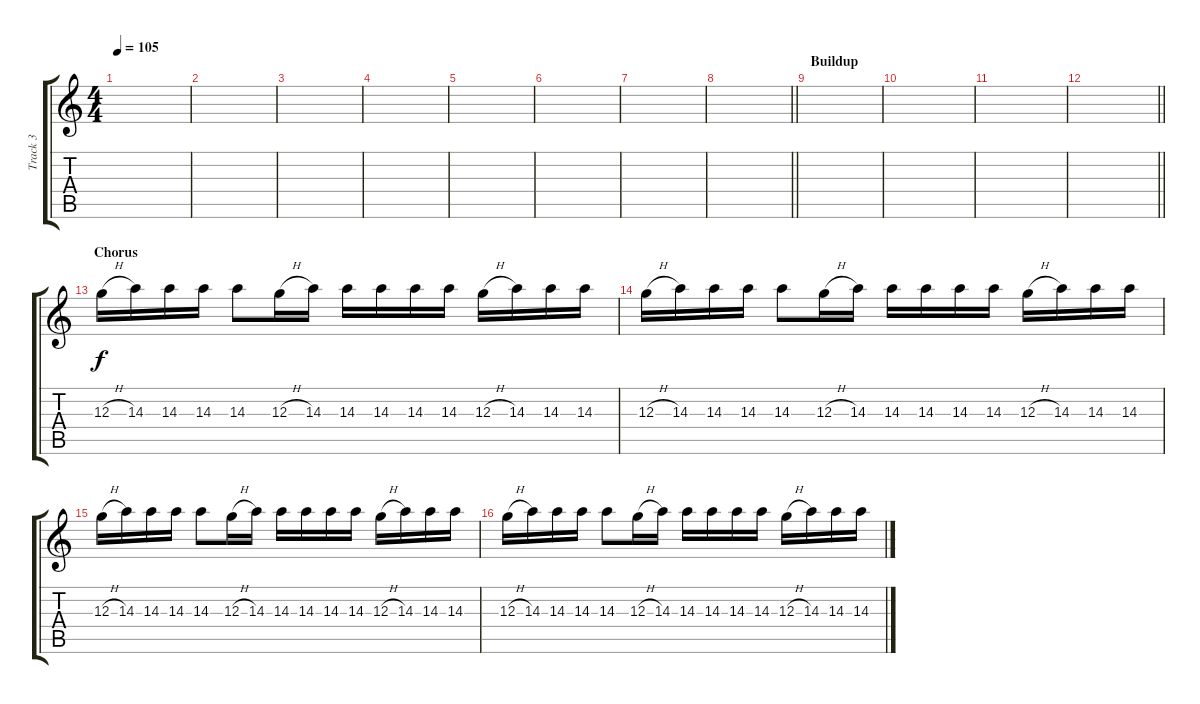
\track ("Track 3" "Track 3") {instrument distortionguitar}
\staff {score tabs}
\tuning (E4 B3 G3 D3 A2 D2) {hide}
\ts (4 4)
\tempo 105
\clef g2
\ks c
|
|
|
|
|
|
|
\barLineRight lightlight
|
\section ("" "Buildup")
|
|
|
\barLineRight lightlight
|
\section ("" "Chorus")
12.3{h}.16 14.3.16 14.3.16 14.3.16 14.3.8 12.3{h}.16 14.3.16 14.3.16 14.3.16 14.3.16 14.3.16 12.3{h}.16 14.3.16 14.3.16 14.3.16 |
12.3{h}.16 14.3.16 14.3.16 14.3.16 14.3.8 12.3{h}.16 14.3.16 14.3.16 14.3.16 14.3.16 14.3.16 12.3{h}.16 14.3.16 14.3.16 14.3.16 |
12.3{h}.16 14.3.16 14.3.16 14.3.16 14.3.8 12.3{h}.16 14.3.16 14.3.16 14.3.16 14.3.16 14.3.16 12.3{h}.16 14.3.16 14.3.16 14.3.16 |
12.3{h}.16 14.3.16 14.3.16 14.3.16 14.3.8 12.3{h}.16 14.3.16 14.3.16 14.3.16 14.3.16 14.3.16 12.3{h}.16 14.3.16 14.3.16 14.3.16
